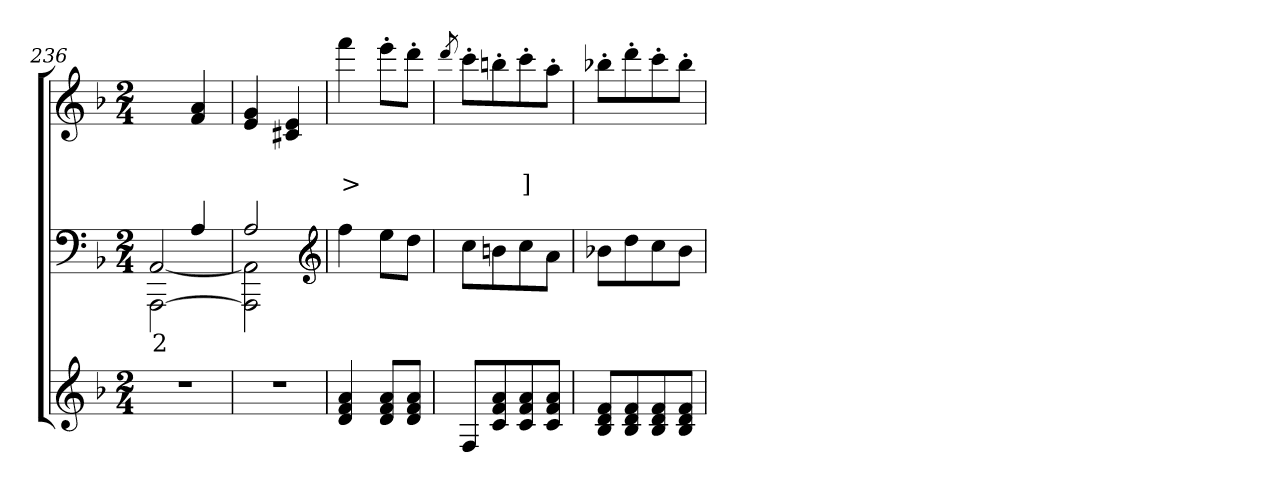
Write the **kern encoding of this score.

**kern	**kern	**text	**kern	**text	**text
*part3	*part2	*part2	*part1	*part1	*part1
*staff3	*staff2	*staff2	*staff1	*staff1	*staff1
*clefG2	*clefF4	*	*clefG2	*	*
*k[b-]	*k[b-]	*	*k[b-]	*	*
*M2/4	*M2/4	*	*M2/4	*	*
=236	=236	=236	=236	=236	=236
*	*^	*	*	*	*
*	*	*^	*	*	*	*
2r	4ryy	[2AA/	[2AAA\	2	4ryy	.	.
.	4A	.	.	.	4a 4f	.	.
*	*	*v	*v	*	*	*	*
=237	=237	=237	=237	=237	=237	=237
2r	2A	2AAA] 2AA]	.	4g 4e	.	.
.	.	.	.	4e 4c#X	.	.
*	*v	*v	*	*	*	*
*	*clefG2	*	*	*	*
=238	=238	=238	=238	=238	=238
4a 4f 4d	4ff	.	4fff	.	>
8a 8f 8dL	8eeL	.	8eee'>L	.	.
8a 8f 8dJ	8ddJ	.	8ddd'>J	.	.
=239	=239	=239	=239	=239	=239
.	.	.	8qddd/	.	.
8FL	8ccL	.	8ccc'>L	.	.
8a 8f 8c	8bn	.	8bbn'>	.	.
8a 8f 8c	8cc	.	8ccc'>	.	]
8a 8f 8cJ	8aJ	.	8aa'>J	.	.
=240	=240	=240	=240	=240	=240
8f 8d 8B-L	8b-XL	.	8bb-X'>L	.	.
8f 8d 8B-	8dd	.	8ddd'>	.	.
8f 8d 8B-	8cc	.	8ccc'>	.	.
8f 8d 8B-J	8b-J	.	8bb-'>J	.	.
=	=	=	=	=	=
*-	*-	*-	*-	*-	*-
